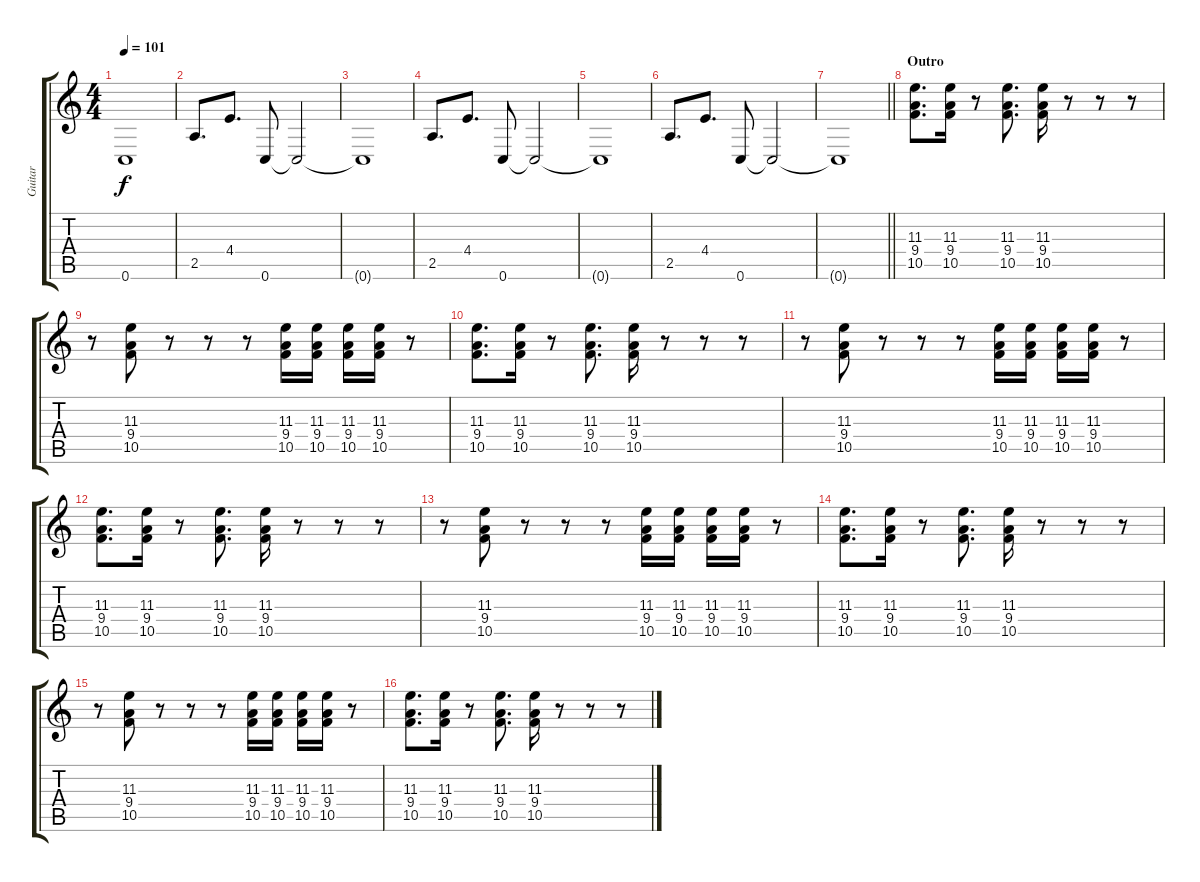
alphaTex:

\track ("Guitar" "Guitar") {instrument electricguitarclean}
\staff {score tabs}
\tuning (D4 A3 F3 C3 G2 C2) {hide}
\ts (4 4)
\tempo 101
\clef g2
\ks c
0.6{t}.1{dy f} |
2.5.8{d} 4.4.8{d} 0.6.8 0.6{t}.2 |
0.6{t}.1 |
2.5.8{d} 4.4.8{d} 0.6.8 0.6{t}.2 |
0.6{t}.1 |
2.5.8{d} 4.4.8{d} 0.6.8 0.6{t}.2 |
\barLineRight lightlight
0.6{t}.1 |
\section ("" "Outro")
(11.3 9.4 10.5).8{d instrument distortionguitar} (11.3 9.4 10.5).16 r.8 (11.3 9.4 10.5).8{d} (11.3 9.4 10.5).16 r.8 r.8 r.8 |
r.8 (11.3 9.4 10.5).8 r.8 r.8 r.8 (11.3 9.4 10.5).16 (11.3 9.4 10.5).16 (11.3 9.4 10.5).16 (11.3 9.4 10.5).16 r.8 |
(11.3 9.4 10.5).8{d} (11.3 9.4 10.5).16 r.8 (11.3 9.4 10.5).8{d} (11.3 9.4 10.5).16 r.8 r.8 r.8 |
r.8 (11.3 9.4 10.5).8 r.8 r.8 r.8 (11.3 9.4 10.5).16 (11.3 9.4 10.5).16 (11.3 9.4 10.5).16 (11.3 9.4 10.5).16 r.8 |
(11.3 9.4 10.5).8{d} (11.3 9.4 10.5).16 r.8 (11.3 9.4 10.5).8{d} (11.3 9.4 10.5).16 r.8 r.8 r.8 |
r.8 (11.3 9.4 10.5).8 r.8 r.8 r.8 (11.3 9.4 10.5).16 (11.3 9.4 10.5).16 (11.3 9.4 10.5).16 (11.3 9.4 10.5).16 r.8 |
(11.3 9.4 10.5).8{d} (11.3 9.4 10.5).16 r.8 (11.3 9.4 10.5).8{d} (11.3 9.4 10.5).16 r.8 r.8 r.8 |
r.8 (11.3 9.4 10.5).8 r.8 r.8 r.8 (11.3 9.4 10.5).16 (11.3 9.4 10.5).16 (11.3 9.4 10.5).16 (11.3 9.4 10.5).16 r.8 |
(11.3 9.4 10.5).8{d} (11.3 9.4 10.5).16 r.8 (11.3 9.4 10.5).8{d} (11.3 9.4 10.5).16 r.8 r.8 r.8
